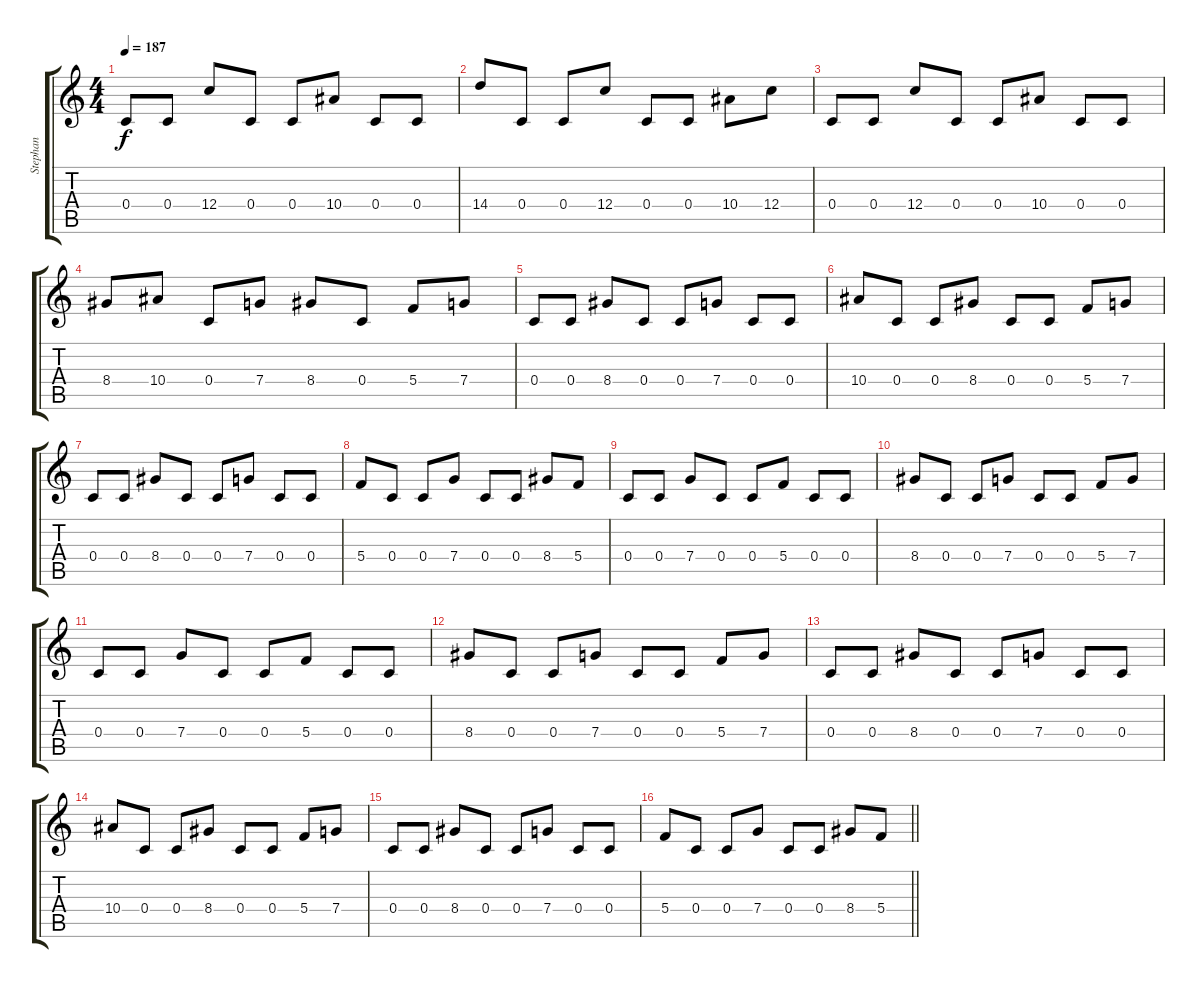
\track ("Stephan" "Stephan") {instrument distortionguitar}
\staff {score tabs}
\tuning (D4 A3 F3 C3 G2 C2) {hide}
\ts (4 4)
\tempo 187
\clef g2
\ks c
0.4.8{dy f} 0.4.8 12.4.8 0.4.8 0.4.8 10.4.8 0.4.8 0.4.8 |
14.4.8 0.4.8 0.4.8 12.4.8 0.4.8 0.4.8 10.4.8 12.4.8 |
0.4.8 0.4.8 12.4.8 0.4.8 0.4.8 10.4.8 0.4.8 0.4.8 |
8.4.8 10.4.8 0.4.8 7.4.8 8.4.8 0.4.8 5.4.8 7.4.8 |
0.4.8 0.4.8 8.4.8 0.4.8 0.4.8 7.4.8 0.4.8 0.4.8 |
10.4.8 0.4.8 0.4.8 8.4.8 0.4.8 0.4.8 5.4.8 7.4.8 |
0.4.8 0.4.8 8.4.8 0.4.8 0.4.8 7.4.8 0.4.8 0.4.8 |
5.4.8 0.4.8 0.4.8 7.4.8 0.4.8 0.4.8 8.4.8 5.4.8 |
0.4.8 0.4.8 7.4.8 0.4.8 0.4.8 5.4.8 0.4.8 0.4.8 |
8.4.8 0.4.8 0.4.8 7.4.8 0.4.8 0.4.8 5.4.8 7.4.8 |
0.4.8 0.4.8 7.4.8 0.4.8 0.4.8 5.4.8 0.4.8 0.4.8 |
8.4.8 0.4.8 0.4.8 7.4.8 0.4.8 0.4.8 5.4.8 7.4.8 |
0.4.8 0.4.8 8.4.8 0.4.8 0.4.8 7.4.8 0.4.8 0.4.8 |
10.4.8 0.4.8 0.4.8 8.4.8 0.4.8 0.4.8 5.4.8 7.4.8 |
0.4.8 0.4.8 8.4.8 0.4.8 0.4.8 7.4.8 0.4.8 0.4.8 |
\barLineRight lightlight
5.4.8 0.4.8 0.4.8 7.4.8 0.4.8 0.4.8 8.4.8 5.4.8
